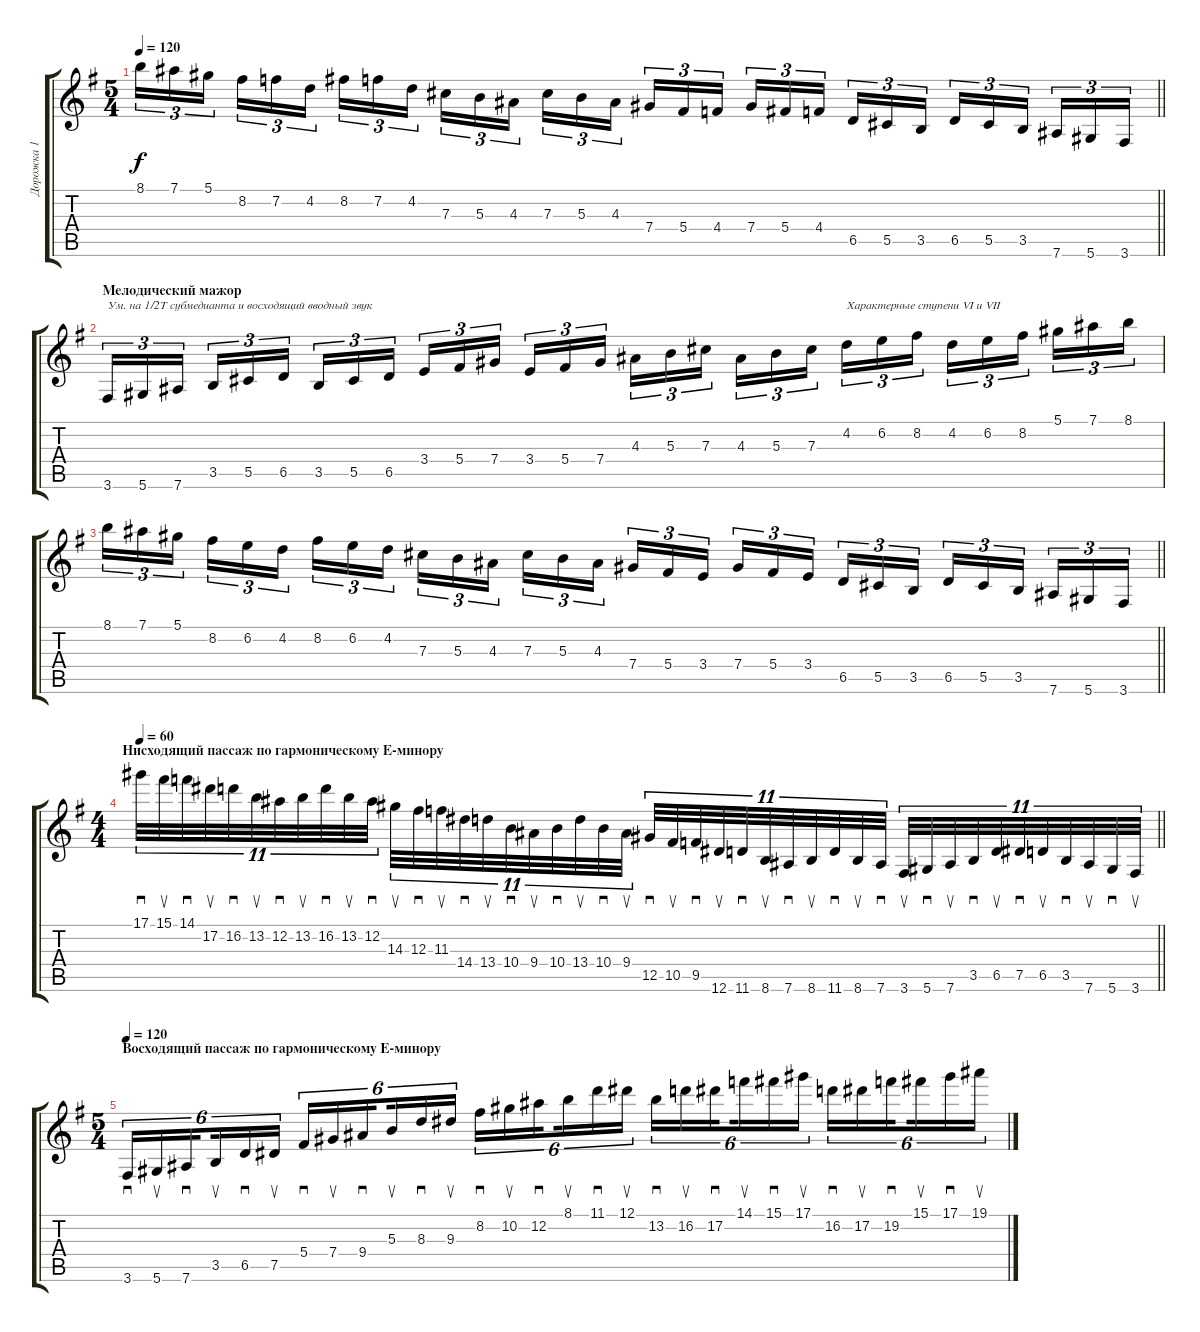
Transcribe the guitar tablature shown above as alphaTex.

\track ("Дорожка 1" "Дорожка 1") {instrument distortionguitar}
\staff {score tabs}
\tuning (Eb4 Bb3 Gb3 Db3 Ab2 Eb2) {hide}
\ts (5 4)
\tempo 120
\clef g2
\barLineRight lightlight
\ks g
8.1.16{tu (3 2) dy f} 7.1.16{tu (3 2)} 5.1.16{tu (3 2) beam splitsecondary} 8.2.16{tu (3 2)} 7.2.16{tu (3 2)} 4.2.16{tu (3 2)} 8.2.16{tu (3 2)} 7.2.16{tu (3 2)} 4.2.16{tu (3 2) beam splitsecondary} 7.3.16{tu (3 2)} 5.3.16{tu (3 2)} 4.3.16{tu (3 2)} 7.3.16{tu (3 2)} 5.3.16{tu (3 2)} 4.3.16{tu (3 2) beam splitsecondary} 7.4.16{tu (3 2)} 5.4.16{tu (3 2)} 4.4.16{tu (3 2)} 7.4.16{tu (3 2)} 5.4.16{tu (3 2)} 4.4.16{tu (3 2) beam splitsecondary} 6.5.16{tu (3 2)} 5.5.16{tu (3 2)} 3.5.16{tu (3 2)} 6.5.16{tu (3 2)} 5.5.16{tu (3 2)} 3.5.16{tu (3 2) beam splitsecondary} 7.6.16{tu (3 2)} 5.6.16{tu (3 2)} 3.6.16{tu (3 2)} |
\section ("" "Мелодический мажор")
3.6.16{tu (3 2) txt "Ум. на 1/2Т субмедианта и восходящий вводный звук"} 5.6.16{tu (3 2)} 7.6.16{tu (3 2) beam splitsecondary} 3.5.16{tu (3 2)} 5.5.16{tu (3 2)} 6.5.16{tu (3 2)} 3.5.16{tu (3 2)} 5.5.16{tu (3 2)} 6.5.16{tu (3 2) beam splitsecondary} 3.4.16{tu (3 2)} 5.4.16{tu (3 2)} 7.4.16{tu (3 2)} 3.4.16{tu (3 2)} 5.4.16{tu (3 2)} 7.4.16{tu (3 2) beam splitsecondary} 4.3.16{tu (3 2)} 5.3.16{tu (3 2)} 7.3.16{tu (3 2)} 4.3.16{tu (3 2)} 5.3.16{tu (3 2)} 7.3.16{tu (3 2) beam splitsecondary} 4.2.16{tu (3 2) txt "Характерные ступени VI и VII"} 6.2.16{tu (3 2)} 8.2.16{tu (3 2)} 4.2.16{tu (3 2)} 6.2.16{tu (3 2)} 8.2.16{tu (3 2) beam splitsecondary} 5.1.16{tu (3 2)} 7.1.16{tu (3 2)} 8.1.16{tu (3 2)} |
\barLineRight lightlight
8.1.16{tu (3 2)} 7.1.16{tu (3 2)} 5.1.16{tu (3 2) beam splitsecondary} 8.2.16{tu (3 2)} 6.2.16{tu (3 2)} 4.2.16{tu (3 2)} 8.2.16{tu (3 2)} 6.2.16{tu (3 2)} 4.2.16{tu (3 2) beam splitsecondary} 7.3.16{tu (3 2)} 5.3.16{tu (3 2)} 4.3.16{tu (3 2)} 7.3.16{tu (3 2)} 5.3.16{tu (3 2)} 4.3.16{tu (3 2) beam splitsecondary} 7.4.16{tu (3 2)} 5.4.16{tu (3 2)} 3.4.16{tu (3 2)} 7.4.16{tu (3 2)} 5.4.16{tu (3 2)} 3.4.16{tu (3 2) beam splitsecondary} 6.5.16{tu (3 2)} 5.5.16{tu (3 2)} 3.5.16{tu (3 2)} 6.5.16{tu (3 2)} 5.5.16{tu (3 2)} 3.5.16{tu (3 2) beam splitsecondary} 7.6.16{tu (3 2)} 5.6.16{tu (3 2)} 3.6.16{tu (3 2)} |
\ts (4 4)
\section ("" "Нисходящий пассаж по гармоническому E-минору")
\tempo 60
\barLineRight lightlight
17.1.32{sd tu (11 8)} 15.1.32{su tu (11 8)} 14.1.32{sd tu (11 8)} 17.2.32{su tu (11 8)} 16.2.32{sd tu (11 8)} 13.2.32{su tu (11 8)} 12.2.32{sd tu (11 8)} 13.2.32{su tu (11 8)} 16.2.32{sd tu (11 8)} 13.2.32{su tu (11 8)} 12.2.32{sd tu (11 8)} 14.3.32{su tu (11 8)} 12.3.32{sd tu (11 8)} 11.3.32{su tu (11 8)} 14.4.32{sd tu (11 8)} 13.4.32{su tu (11 8)} 10.4.32{sd tu (11 8)} 9.4.32{su tu (11 8)} 10.4.32{sd tu (11 8)} 13.4.32{su tu (11 8)} 10.4.32{sd tu (11 8)} 9.4.32{su tu (11 8)} 12.5.32{sd tu (11 8)} 10.5.32{su tu (11 8)} 9.5.32{sd tu (11 8)} 12.6.32{su tu (11 8)} 11.6.32{sd tu (11 8)} 8.6.32{su tu (11 8)} 7.6.32{sd tu (11 8)} 8.6.32{su tu (11 8)} 11.6.32{sd tu (11 8)} 8.6.32{su tu (11 8)} 7.6.32{sd tu (11 8)} 3.6.32{su tu (11 8)} 5.6.32{sd tu (11 8)} 7.6.32{su tu (11 8)} 3.5.32{sd tu (11 8)} 6.5.32{su tu (11 8)} 7.5.32{sd tu (11 8)} 6.5.32{su tu (11 8)} 3.5.32{sd tu (11 8)} 7.6.32{su tu (11 8)} 5.6.32{sd tu (11 8)} 3.6.32{su tu (11 8)} |
\ts (5 4)
\section ("" "Восходящий пассаж по гармоническому E-минору")
\tempo 120
3.6.16{sd tu (6 4)} 5.6.16{su tu (6 4)} 7.6.16{sd tu (6 4) beam splitsecondary} 3.5.16{su tu (6 4)} 6.5.16{sd tu (6 4)} 7.5.16{su tu (6 4)} 5.4.16{sd tu (6 4)} 7.4.16{su tu (6 4)} 9.4.16{sd tu (6 4) beam splitsecondary} 5.3.16{su tu (6 4)} 8.3.16{sd tu (6 4)} 9.3.16{su tu (6 4)} 8.2.16{sd tu (6 4)} 10.2.16{su tu (6 4)} 12.2.16{sd tu (6 4) beam splitsecondary} 8.1.16{su tu (6 4)} 11.1.16{sd tu (6 4)} 12.1.16{su tu (6 4)} 13.2.16{sd tu (6 4)} 16.2.16{su tu (6 4)} 17.2.16{sd tu (6 4) beam splitsecondary} 14.1.16{su tu (6 4)} 15.1.16{sd tu (6 4)} 17.1.16{su tu (6 4)} 16.2.16{sd tu (6 4)} 17.2.16{su tu (6 4)} 19.2.16{sd tu (6 4) beam splitsecondary} 15.1.16{su tu (6 4)} 17.1.16{sd tu (6 4)} 19.1.16{su tu (6 4)}
